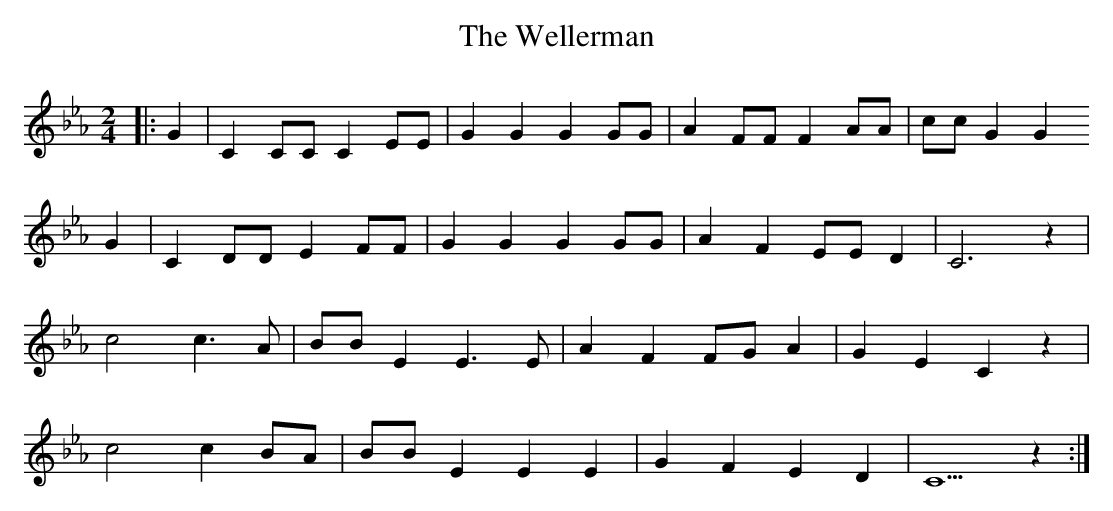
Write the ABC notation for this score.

X:1
T: The Wellerman
M: 2/4
L: 1/8
K: Fdor
|:G2|C2 CC C2 EE|G2 G2 G2 GG|A2 FF F2 AA|cc G2 G2
G2|C2 DD E2 FF|G2 G2 G2 GG|A2 F2 EE D2|C6 z2|
c4 c2>A2|BB E2 E2>E2|A2 F2 FG A2|G2 E2 C2 z2|
c4 c2 BA|BB E2 E2 E2|G2 F2 E2 D2|C5 z2:|
